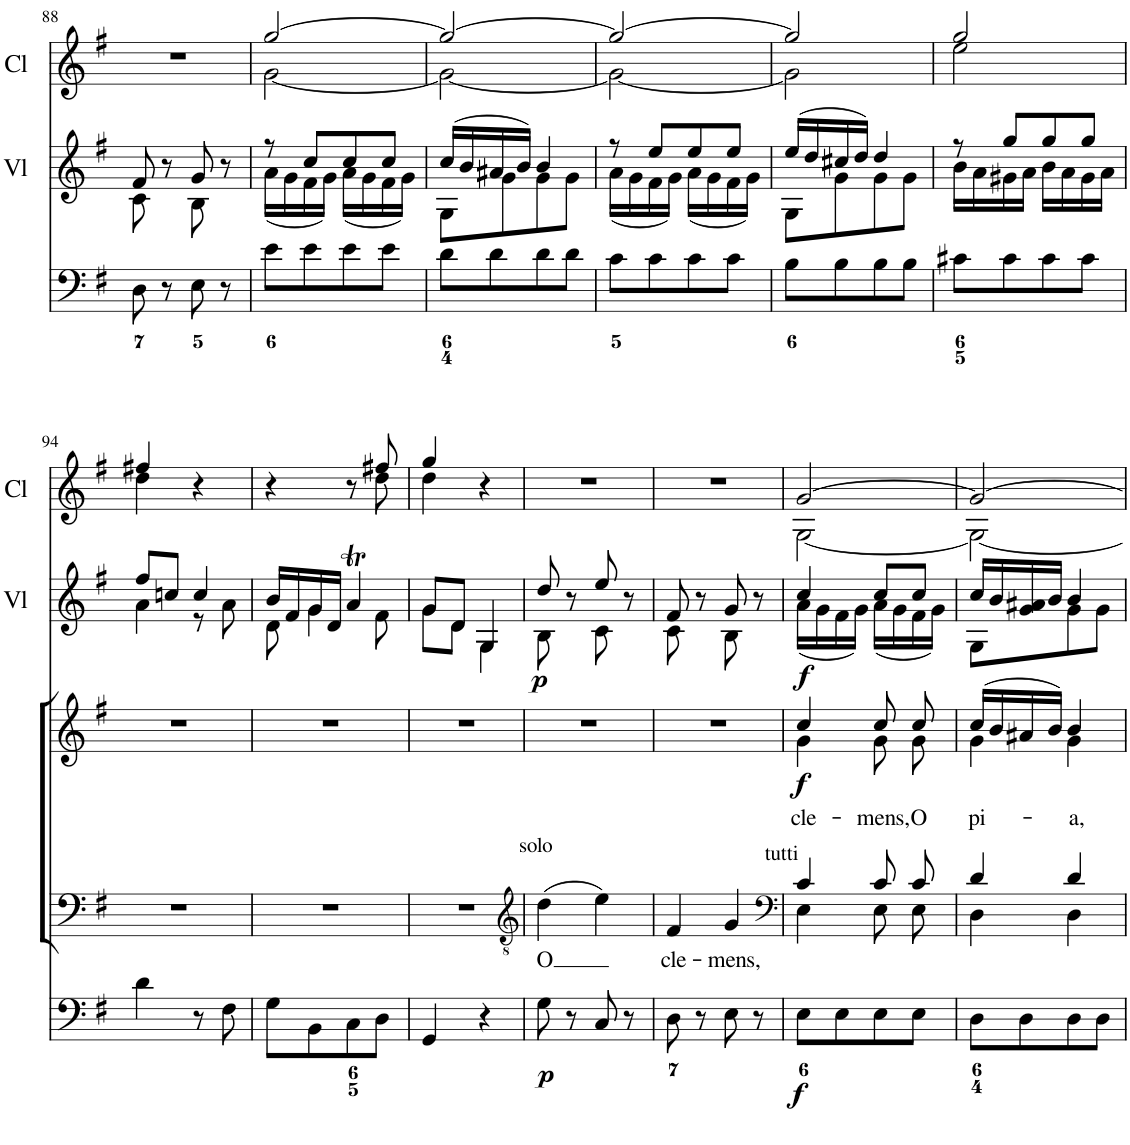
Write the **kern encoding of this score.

**kern	**dynam	**kern	**dynam	**kern	**dynam	**kern	**text	**kern	**text	**dynam	**kern	**dynam	**kern
*part7	*part7	*part6	*part6	*part5	*part5	*part4	*part4	*part3	*part3	*part3	*part2	*part2	*part1
*staff7	*staff7	*staff6	*staff6	*staff5	*staff5	*staff4	*staff4	*staff3	*staff3	*staff3	*staff2	*staff2	*staff1
*I"Violin 2	*	*I"Violin 1	*	*I"Organ	*	*I"Voice	*	*I"Voice	*	*	*I"2 Violini	*	*I"2 Clarini
*I'V2	*	*I'V1	*	*	*	*	*	*	*	*	*I'Vl	*	*I'Cl
!!LO:PB:g=z
*clefG2	*	*clefG2	*	*clefF4	*	*clefF4	*	*clefG2	*	*	*clefG2	*	*clefG2
*k[f#]	*	*k[f#]	*	*k[f#]	*	*k[f#]	*	*k[f#]	*	*	*k[f#]	*	*k[f#]
*M2/4	*	*M2/4	*	*M2/4	*	*M2/4	*	*M2/4	*	*	*M2/4	*	*M2/4
=88	=88	=88	=88	=88	=88	=88	=88	=88	=88	=88	=88	=88	=88
*	*	*	*	*	*	*	*	*	*	*	*^	*	*
8c	.	8f#	.	8D\	.	2r	.	2r	.	.	8f#/	8c\	.	2r
8r	.	8r	.	8r	.	.	.	.	.	.	8r	8ryy	.	.
8B	.	8g	.	8E\	.	.	.	.	.	.	8g/	8B\	.	.
8r	.	8r	.	8r	.	.	.	.	.	.	8r	8ryy	.	.
=89	=89	=89	=89	=89	=89	=89	=89	=89	=89	=89	=89	=89	=89	=89
*	*	*	*	*	*	*	*	*	*	*	*	*	*	*^
(16a	.	8r	.	8e\L	.	2r	.	2r	.	.	8r	(16a\LL	.	[2gg/	[2g\
16g	.	.	.	.	.	.	.	.	.	.	.	16g\	.	.	.
16f#	.	8cc	.	8e\	.	.	.	.	.	.	8cc/L	16f#\	.	.	.
16g)	.	.	.	.	.	.	.	.	.	.	.	16g\JJ)	.	.	.
(16a	.	8cc\L	.	8e\	.	.	.	.	.	.	8cc/	(16a\LL	.	.	.
16g	.	.	.	.	.	.	.	.	.	.	.	16g\	.	.	.
16f#	.	8cc\J	.	8e\J	.	.	.	.	.	.	8cc/J	16f#\	.	.	.
16g)	.	.	.	.	.	.	.	.	.	.	.	16g\JJ)	.	.	.
=90	=90	=90	=90	=90	=90	=90	=90	=90	=90	=90	=90	=90	=90	=90	=90
8G	.	(16cc\LL	.	8d\L	.	2r	.	2r	.	.	(16cc/LL	8G\L	.	2gg/_	2g\_
.	.	16b\J	.	.	.	.	.	.	.	.	16b/	.	.	.	.
8g	.	16a#X\L	.	8d\	.	.	.	.	.	.	16a#X/	8g\	.	.	.
.	.	16b\JJ)	.	.	.	.	.	.	.	.	16b/JJ)	.	.	.	.
8g	.	4b	.	8d\	.	.	.	.	.	.	4b/	8g\	.	.	.
8g	.	.	.	8d\J	.	.	.	.	.	.	.	8g\J	.	.	.
=91	=91	=91	=91	=91	=91	=91	=91	=91	=91	=91	=91	=91	=91	=91	=91
(16aLL	.	8r	.	8c\L	.	2r	.	2r	.	.	8r	(16a\LL	.	2gg/_	2g\_
16g	.	.	.	.	.	.	.	.	.	.	.	16g\	.	.	.
16f#	.	8ee	.	8c\	.	.	.	.	.	.	8ee/L	16f#\	.	.	.
16gJJ)	.	.	.	.	.	.	.	.	.	.	.	16g\JJ)	.	.	.
(16a	.	8ee\L	.	8c\	.	.	.	.	.	.	8ee/	(16a\LL	.	.	.
16g	.	.	.	.	.	.	.	.	.	.	.	16g\	.	.	.
16f#	.	8ee\J	.	8c\J	.	.	.	.	.	.	8ee/J	16f#\	.	.	.
16g)	.	.	.	.	.	.	.	.	.	.	.	16g\JJ)	.	.	.
=92	=92	=92	=92	=92	=92	=92	=92	=92	=92	=92	=92	=92	=92	=92	=92
8G	.	(16ee\LL	.	8B\L	.	2r	.	2r	.	.	(16ee/LL	8G\L	.	2gg/]	2g\]
.	.	16dd\J	.	.	.	.	.	.	.	.	16dd/	.	.	.	.
8g	.	16cc#X\L	.	8B\	.	.	.	.	.	.	16cc#X/	8g\	.	.	.
.	.	16dd\JJ)	.	.	.	.	.	.	.	.	16dd/JJ)	.	.	.	.
8g	.	4dd	.	8B\	.	.	.	.	.	.	4dd/	8g\	.	.	.
8g	.	.	.	8B\J	.	.	.	.	.	.	.	8g\J	.	.	.
=93	=93	=93	=93	=93	=93	=93	=93	=93	=93	=93	=93	=93	=93	=93	=93
16b	.	8r	.	8c#X\L	.	2r	.	2r	.	.	8r	16b\LL	.	2gg/	2ee\
16a	.	.	.	.	.	.	.	.	.	.	.	16a\	.	.	.
16g#X	.	8gg	.	8c#\	.	.	.	.	.	.	8gg/L	16g#X\	.	.	.
16a	.	.	.	.	.	.	.	.	.	.	.	16a\JJ	.	.	.
16b	.	8gg\L	.	8c#\	.	.	.	.	.	.	8gg/	16b\LL	.	.	.
16a	.	.	.	.	.	.	.	.	.	.	.	16a\	.	.	.
16g#	.	8gg\J	.	8c#\J	.	.	.	.	.	.	8gg/J	16g#\	.	.	.
16a	.	.	.	.	.	.	.	.	.	.	.	16a\JJ	.	.	.
!!LO:LB:g=z	!!
=94	=94	=94	=94	=94	=94	=94	=94	=94	=94	=94	=94	=94	=94	=94	=94
4a	.	8ff#\L	.	4d\	.	2r	.	2r	.	.	8ff#/L	4a\	.	4ff#X/	4dd\
.	.	8ccn\J	.	.	.	.	.	.	.	.	8ccn/J	.	.	.	.
8r	.	4cc	.	8r	.	.	.	.	.	.	4cc/	8r	.	4r	4ryy
8a	.	.	.	8F#\	.	.	.	.	.	.	.	8a\	.	.	.
=95	=95	=95	=95	=95	=95	=95	=95	=95	=95	=95	=95	=95	=95	=95	=95
8d	.	16b/LL	.	8G\L	.	2r	.	2r	.	.	16b/LL	8d\	.	4r	4.ryy
.	.	16f#/J	.	.	.	.	.	.	.	.	16f#/	.	.	.	.
4g	.	16g/L	.	8BB\	.	.	.	.	.	.	16g/	4g\	.	.	.
.	.	16d/JJ	.	.	.	.	.	.	.	.	16d/JJ	.	.	.	.
.	.	4aT	.	8C\	.	.	.	.	.	.	4aT/	.	.	8r	.
8f#	.	.	.	8D\J	.	.	.	.	.	.	.	8f#\	.	8ff#X/	8dd\
=96	=96	=96	=96	=96	=96	=96	=96	=96	=96	=96	=96	=96	=96	=96	=96
8g	.	8g/L	.	4GG/	.	2r	.	2r	.	.	8g/L	8g\L	.	4gg/	4dd\
8d	.	8d/J	.	.	.	.	.	.	.	.	8d/J	8d\J	.	.	.
4G	.	4G	.	4r	.	.	.	.	.	.	4G/	4G\	.	4r	4ryy
*	*	*	*	*	*	*	*	*	*	*	*	*	*	*v	*v
=97	=97	=97	=97	=97	=97	=97	=97	=97	=97	=97	=97	=97	=97	=97
*	*	*	*	*	*	*clefGv2	*	*	*	*	*	*	*	*
*	*	*	*	*	*	*	*	*	*	*	*	*	*	*^
!	!	!	!	!	!	!LO:TX:a:t=solo	!	!	!	!	!	!	!	!	!
!	!LO:DY:b	!	!LO:DY:b	!	!LO:DY:b	!	!LO:LY:b	!	!	!	!	!	!LO:DY:b	!	!
*	*	*	*	*	*	*	*	*	*	*	*	*	*	*v	*v
8B	p	8dd	p	8G\	p	(4d\	O	2r	.	.	8dd/	8B\	p	2r
8r	.	8r	.	8r	.	.	.	.	.	.	8r	8ryy	.	.
8c	.	8ee	.	8C/	.	4e\)	.	.	.	.	8ee/	8c\	.	.
8r	.	8r	.	8r	.	.	.	.	.	.	8r	8ryy	.	.
=98	=98	=98	=98	=98	=98	=98	=98	=98	=98	=98	=98	=98	=98	=98
!	!	!	!	!	!	!	!LO:LY:b	!	!	!	!	!	!	!
8c	.	8f#	.	8D\	.	4F#/	cle-	2r	.	.	8f#/	8c\	.	2r
8r	.	8r	.	8r	.	.	.	.	.	.	8r	8ryy	.	.
!	!	!	!	!	!	!	!LO:LY:b	!	!	!	!	!	!	!
8B	.	8g	.	8E\	.	4G/	-mens,	.	.	.	8g/	8B\	.	.
8r	.	8r	.	8r	.	.	.	.	.	.	8r	8ryy	.	.
=99	=99	=99	=99	=99	=99	=99	=99	=99	=99	=99	=99	=99	=99	=99
*	*	*	*	*	*	*clefF4	*	*	*	*	*	*	*	*
*	*	*	*	*	*	*^	*	*^	*	*	*	*	*	*
!	!	!	!	!	!	!LO:TX:a:t=tutti	!	!	!	!	!	!	!	!	!	!
!	!LO:DY:b	!	!LO:DY:b	!	!LO:DY:b	!	!	!	!	!	!LO:LY:b	!LO:DY:b	!	!	!LO:DY:b	!
*	*	*	*	*	*	*	*	*	*	*	*	*	*	*	*	*^
(16a	f	4cc	f	8E\L	f	4c/	4E\	.	4cc/	4g\	cle-	f	4cc/	(16a\LL	f	[2g/	[2G\
16g	.	.	.	.	.	.	.	.	.	.	.	.	.	16g\	.	.	.
16f#	.	.	.	8E\	.	.	.	.	.	.	.	.	.	16f#\	.	.	.
16g)	.	.	.	.	.	.	.	.	.	.	.	.	.	16g\JJ)	.	.	.
!	!	!	!	!	!	!	!	!	!	!	!LO:LY:b	!	!	!	!	!	!
(16a	.	8cc\L	.	8E\	.	8c/L	8E\L	.	8cc/	8g\	-mens,	.	8cc/L	(16a\LL	.	.	.
16g	.	.	.	.	.	.	.	.	.	.	.	.	.	16g\	.	.	.
!	!	!	!	!	!	!	!	!	!	!	!LO:LY:b	!	!	!	!	!	!
16f#	.	8cc\J	.	8E\J	.	8c/J	8E\J	.	8cc/	8g\	O	.	8cc/J	16f#\	.	.	.
16g)	.	.	.	.	.	.	.	.	.	.	.	.	.	16g\JJ)	.	.	.
=100	=100	=100	=100	=100	=100	=100	=100	=100	=100	=100	=100	=100	=100	=100	=100	=100	=100
!	!	!	!	!	!	!	!	!	!	!	!LO:LY:b	!	!	!	!	!	!
8G	.	16cc\LL	.	8D\L	.	4d/	4D\	.	(16cc/LL	4g\	pi-	.	16cc/LL	8G\L	.	2g/_	2G\_
.	.	16b\J	.	.	.	.	.	.	16b/	.	.	.	16b/	.	.	.	.
8g	.	16a#X\L	.	8D\	.	.	.	.	16a#X/	.	.	.	16a#X/	8g\	.	.	.
.	.	16b\JJ	.	.	.	.	.	.	16b/JJ)	.	.	.	16b/JJ	.	.	.	.
!	!	!	!	!	!	!	!	!	!	!	!LO:LY:b	!	!	!	!	!	!
8g	.	4b	.	8D\	.	4d/	4D\	.	4b/	4g\	-a,	.	4b/	8g\	.	.	.
8g	.	.	.	8D\J	.	.	.	.	.	.	.	.	.	8g\J	.	.	.
*	*	*	*	*	*	*v	*v	*	*	*	*	*	*v	*v	*	*v	*v
*	*	*	*	*	*	*	*	*v	*v	*	*	*	*	*
=	=	=	=	=	=	=	=	=	=	=	=	=	=
*-	*-	*-	*-	*-	*-	*-	*-	*-	*-	*-	*-	*-	*-
